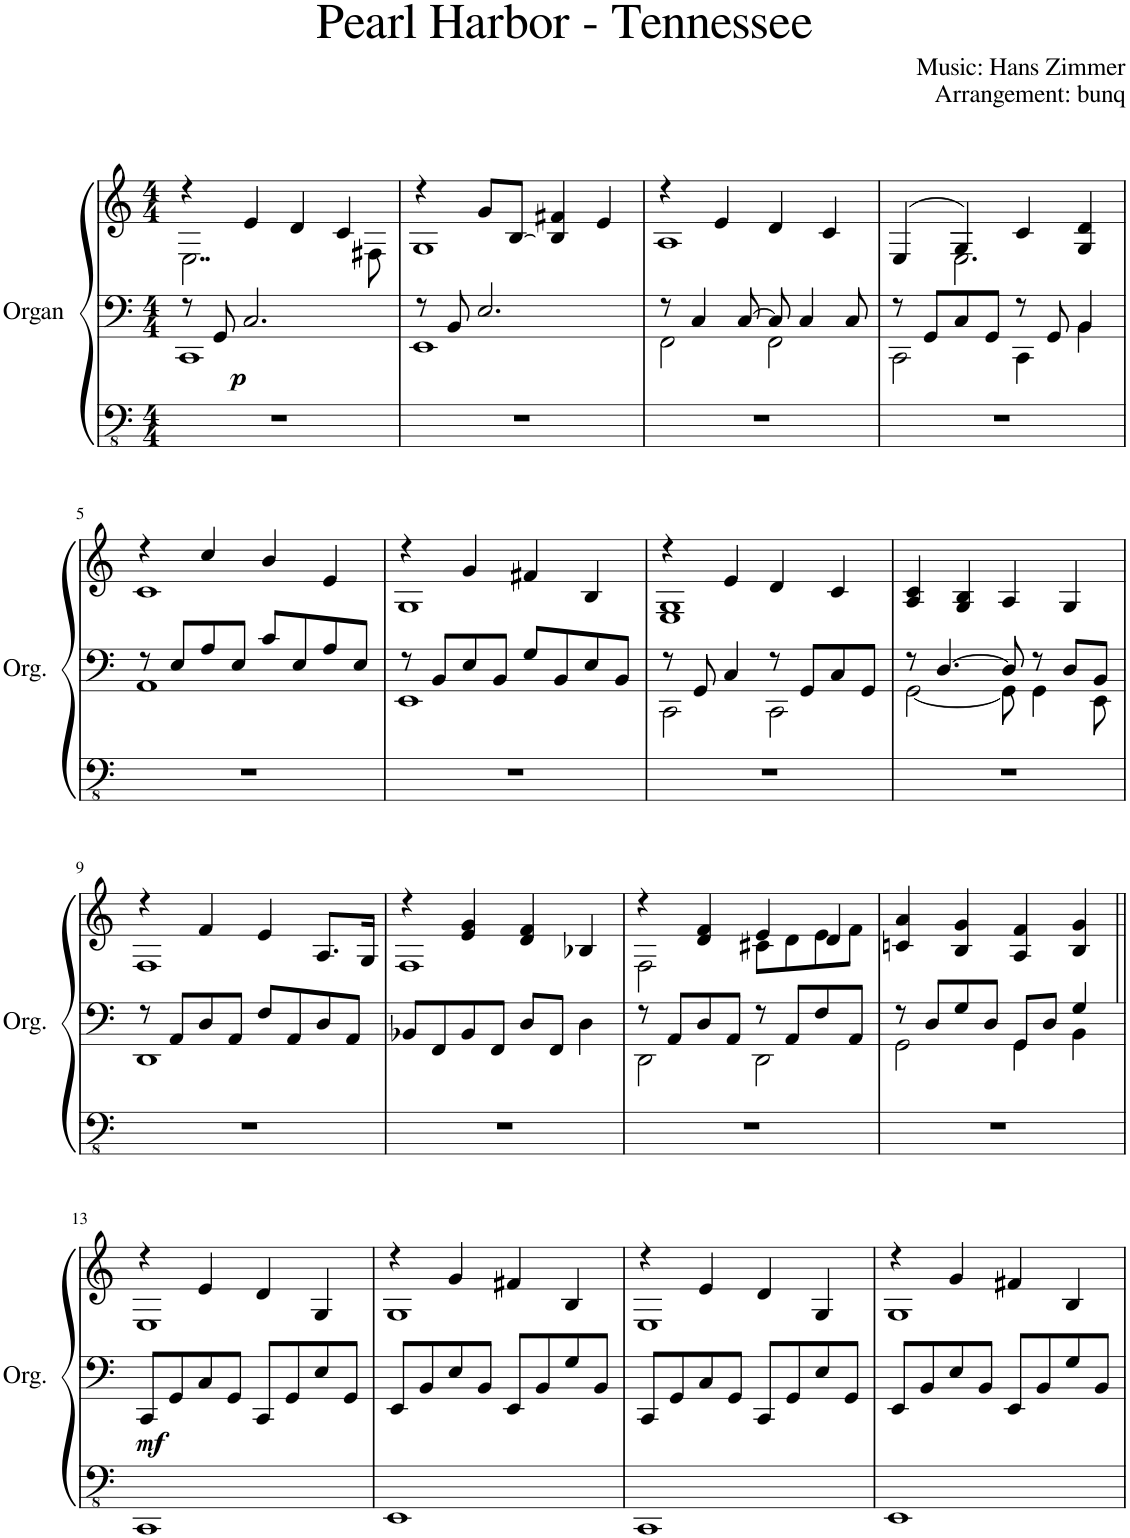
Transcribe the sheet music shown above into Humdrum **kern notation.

**kern	**kern	**kern	**dynam
*part1	*part1	*part1	*part1
*staff3	*staff2	*staff1	*staff1/2/3
*I"Organ	*	*	*
*I'Org.	*	*	*
*clefFv4	*clefF4	*clefG2	*
*k[]	*k[]	*k[]	*
*M4/4	*M4/4	*M4/4	*
=1	=1	=1	=1
*	*^	*^	*
!	!	!	!	!	!LO:DY:b=2
1r	8r	1CC	4r	2..E\	p
.	8GG/	.	.	.	.
.	2.C/	.	4e/	.	.
.	.	.	4d/	.	.
.	.	.	4c/	.	.
.	.	.	.	8F#X\	.
=2	=2	=2	=2	=2	=2
1r	8r	1EE	4r	1G	.
.	8BB/	.	.	.	.
.	2.E/	.	8g/L	.	.
.	.	.	[8B/J	.	.
.	.	.	4B/] 4f#X/	.	.
.	.	.	4e/	.	.
=3	=3	=3	=3	=3	=3
1r	8r	2FF\	4r	1A	.
.	4C/	.	.	.	.
.	.	.	4e/	.	.
.	[8C/	.	.	.	.
.	8C/]	2FF\	4d/	.	.
.	4C/	.	.	.	.
.	.	.	4c/	.	.
.	8C/	.	.	.	.
=4	=4	=4	=4	=4	=4
1r	8r	2CC\	(4E/	4ryy	.
.	8GG/L	.	.	.	.
.	8C/	.	4G/)	2.E\	.
.	8GG/J	.	.	.	.
.	8r	4CC\	4c/	.	.
.	8GG/	.	.	.	.
.	4BB/	4BB\	4G/ 4d/	.	.
!!LO:LB:g=z	!!
=5	=5	=5	=5	=5	=5
1r	8r	1AA	4r	1c	.
.	8E/L	.	.	.	.
.	8A/	.	4cc/	.	.
.	8E/J	.	.	.	.
.	8c/L	.	4b/	.	.
.	8E/	.	.	.	.
.	8A/	.	4e/	.	.
.	8E/J	.	.	.	.
=6	=6	=6	=6	=6	=6
1r	8r	1EE	4r	1G	.
.	8BB/L	.	.	.	.
.	8E/	.	4g/	.	.
.	8BB/J	.	.	.	.
.	8G/L	.	4f#X/	.	.
.	8BB/	.	.	.	.
.	8E/	.	4B/	.	.
.	8BB/J	.	.	.	.
=7	=7	=7	=7	=7	=7
1r	8r	2CC\	4r	1E 1G	.
.	8GG/	.	.	.	.
.	4C/	.	4e/	.	.
.	8r	2CC\	4d/	.	.
.	8GG/L	.	.	.	.
.	8C/	.	4c/	.	.
.	8GG/J	.	.	.	.
*	*	*	*v	*v	*
=8	=8	=8	=8	=8
1r	8r	[2GG\	4A/ 4c/	.
.	[4.D/	.	.	.
.	.	.	4G/ 4B/	.
.	8D/]	8GG\]	4A/	.
.	8r	4GG\	.	.
.	8D/L	.	4G/	.
.	8BB/J	8EE\	.	.
!!LO:LB:g=z
=9	=9	=9	=9	=9
*	*	*	*^	*
1r	8r	1DD	4r	1F	.
.	8AA/L	.	.	.	.
.	8D/	.	4f/	.	.
.	8AA/J	.	.	.	.
.	8F/L	.	4e/	.	.
.	8AA/	.	.	.	.
.	8D/	.	8.A/L	.	.
.	8AA/J	.	.	.	.
.	.	.	16G/Jk	.	.
*	*v	*v	*	*	*
=10	=10	=10	=10	=10
1r	8BB-X/L	4r	1F	.
.	8FF/	.	.	.
.	8BB-/	4e/ 4g/	.	.
.	8FF/J	.	.	.
.	8D/L	4d/ 4f/	.	.
.	8FF/J	.	.	.
.	4D\	4B-X/	.	.
=11	=11	=11	=11	=11
*	*^	*	*	*
1r	8r	2DD\	4r	2F\	.
.	8AA/L	.	.	.	.
.	8D/	.	4d/ 4f/	.	.
.	8AA/J	.	.	.	.
.	8r	2DD\	4e/	8c#X\L	.
.	8AA/L	.	.	8d\	.
.	8F/	.	4d/	8e\	.
.	8AA/J	.	.	8f\J	.
*	*	*	*v	*v	*
=12	=12	=12	=12	=12
1r	8r	2GG\	4cn/ 4a/	.
.	8D/L	.	.	.
.	8G/	.	4B/ 4g/	.
.	8D/J	.	.	.
.	8GG/L	4GG\	4A/ 4f/	.
.	8D/J	.	.	.
.	4G/	4BB\	4B/ 4g/	.
!!LO:LB:g=z
=13||	=13||	=13||	=13||	=13||
*	*	*	*^	*
!	!	!	!	!	!LO:DY:b=2
*	*v	*v	*	*	*
1CCC	8CC/L	4r	1E	mf
.	8GG/	.	.	.
.	8C/	4e/	.	.
.	8GG/J	.	.	.
.	8CC/L	4d/	.	.
.	8GG/	.	.	.
.	8E/	4G/	.	.
.	8GG/J	.	.	.
=14	=14	=14	=14	=14
1EEE	8EE/L	4r	1G	.
.	8BB/	.	.	.
.	8E/	4g/	.	.
.	8BB/J	.	.	.
.	8EE/L	4f#X/	.	.
.	8BB/	.	.	.
.	8G/	4B/	.	.
.	8BB/J	.	.	.
=15	=15	=15	=15	=15
1CCC	8CC/L	4r	1E	.
.	8GG/	.	.	.
.	8C/	4e/	.	.
.	8GG/J	.	.	.
.	8CC/L	4d/	.	.
.	8GG/	.	.	.
.	8E/	4G/	.	.
.	8GG/J	.	.	.
=16	=16	=16	=16	=16
1EEE	8EE/L	4r	1G	.
.	8BB/	.	.	.
.	8E/	4g/	.	.
.	8BB/J	.	.	.
.	8EE/L	4f#X/	.	.
.	8BB/	.	.	.
.	8G/	4B/	.	.
.	8BB/J	.	.	.
*	*	*v	*v	*
=	=	=	=
*-	*-	*-	*-
